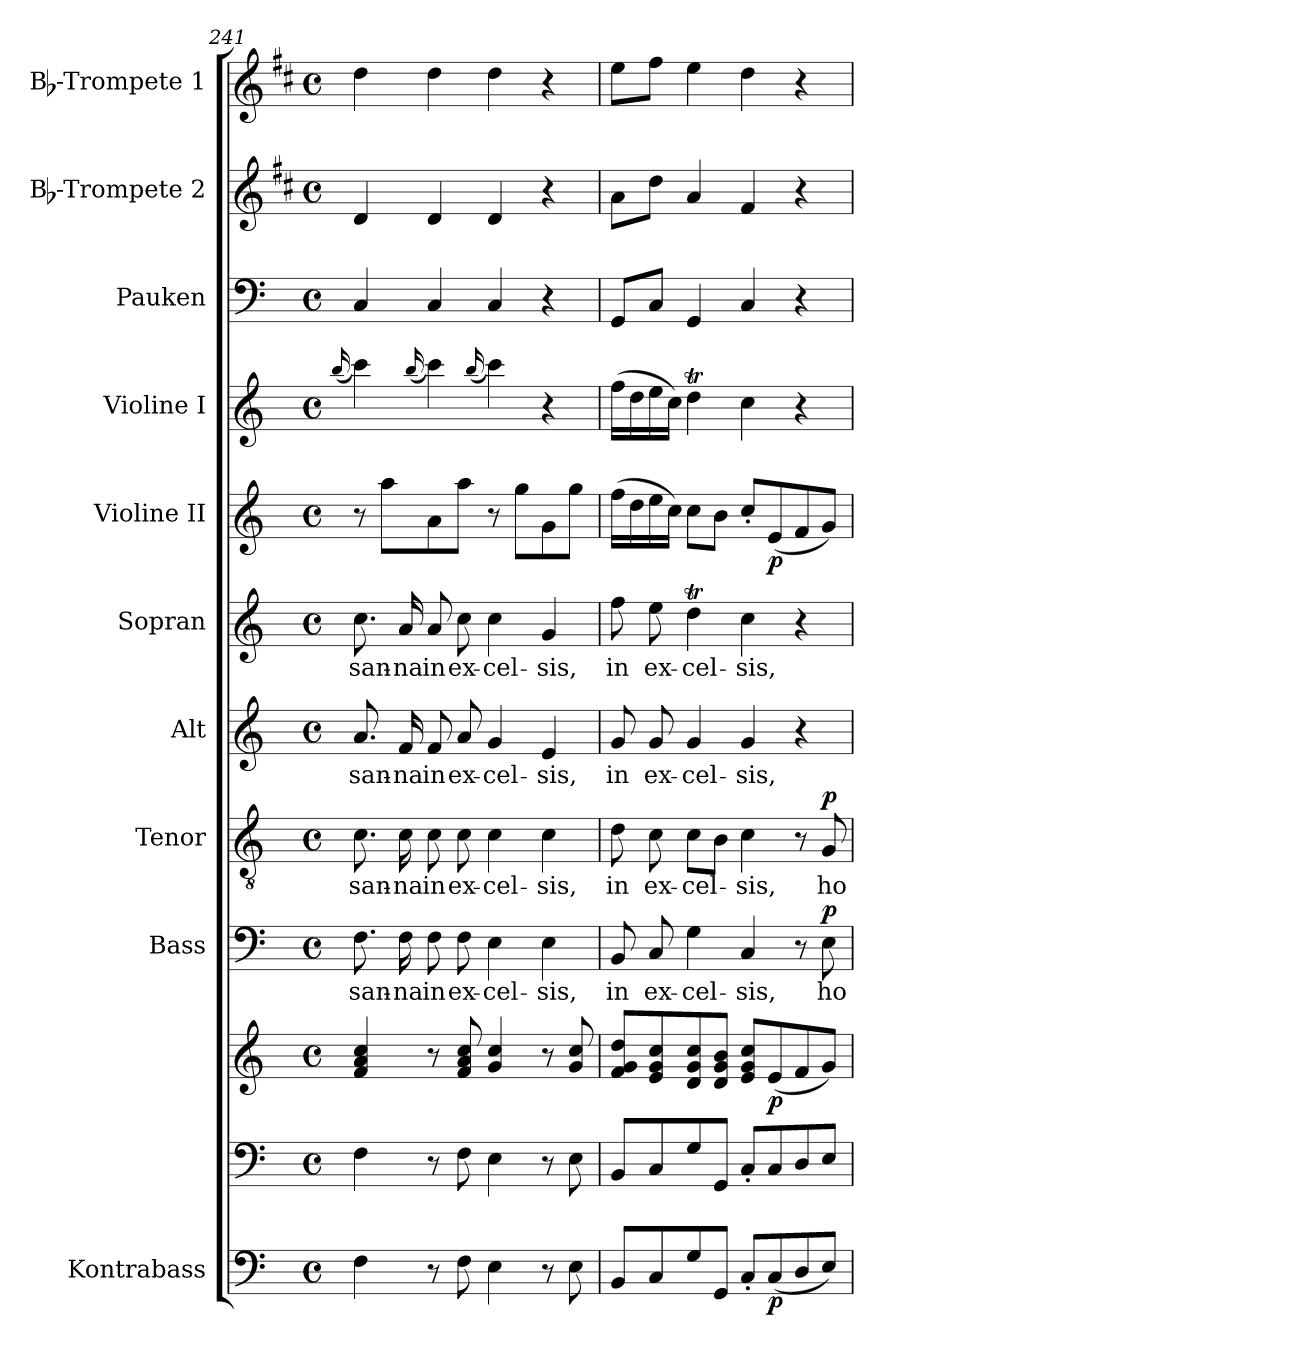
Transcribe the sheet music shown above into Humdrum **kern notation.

**kern	**dynam	**kern	**kern	**dynam	**kern	**text	**dynam	**kern	**text	**dynam	**kern	**text	**kern	**text	**kern	**dynam	**kern	**kern	**kern	**kern
*part11	*part11	*part10	*part10	*part10	*part9	*part9	*part9	*part8	*part8	*part8	*part7	*part7	*part6	*part6	*part5	*part5	*part4	*part3	*part2	*part1
*staff12	*staff12	*staff11	*staff10	*staff10/11	*staff9	*staff9	*staff9	*staff8	*staff8	*staff8	*staff7	*staff7	*staff6	*staff6	*staff5	*staff5	*staff4	*staff3	*staff2	*staff1
*I"Kontrabass	*	*	*	*	*I"Bass	*	*	*I"Tenor	*	*	*I"Alt	*	*I"Sopran	*	*I"Violine II	*	*I"Violine I	*I"Pauken	*I"Bb-Trompete 2	*I"Bb-Trompete 1
*I'Kb.	*	*	*	*	*I'B.	*	*	*I'T.	*	*	*I'A.	*	*I'S.	*	*I'Vl. II	*	*I'Vl. I	*I'Pk.	*I'Bb Trp. 2	*I'Bb Trp. 1
*clefF4	*	*clefF4	*clefG2	*	*clefF4	*	*	*clefGv2	*	*	*clefG2	*	*clefG2	*	*clefG2	*	*clefG2	*clefF4	*clefG2	*clefG2
*ITrd7c12	*	*	*	*	*	*	*	*	*	*	*	*	*	*	*	*	*	*	*ITrd1c2	*ITrd1c2
*k[]	*	*k[]	*k[]	*	*k[]	*	*	*k[]	*	*	*k[]	*	*k[]	*	*k[]	*	*k[]	*k[]	*k[]	*k[]
*C:	*	*C:	*C:	*	*C:	*	*	*C:	*	*	*C:	*	*C:	*	*C:	*	*C:	*C:	*C:	*C:
*M4/4	*	*M4/4	*M4/4	*	*M4/4	*	*	*M4/4	*	*	*M4/4	*	*M4/4	*	*M4/4	*	*M4/4	*M4/4	*M4/4	*M4/4
*met(c)	*	*met(c)	*met(c)	*	*met(c)	*	*	*met(c)	*	*	*met(c)	*	*met(c)	*	*met(c)	*	*met(c)	*met(c)	*met(c)	*met(c)
=241	=241	=241	=241	=241	=241	=241	=241	=241	=241	=241	=241	=241	=241	=241	=241	=241	=241	=241	=241	=241
.	.	.	.	.	.	.	.	.	.	.	.	.	.	.	.	.	(<16qqbb/	.	.	.
!	!	!	!	!	!	!LO:LY:b	!	!	!LO:LY:b	!	!	!LO:LY:b	!	!LO:LY:b	!	!	!	!	!	!
4FF\	.	4F\	4f/ 4a/ 4cc/	.	8.F\	-san-	.	8.c\	-san-	.	8.a/	-san-	8.cc\	-san-	8r	.	4ccc\)	4C/	4c/	4cc\
.	.	.	.	.	.	.	.	.	.	.	.	.	.	.	8aa\L	.	.	.	.	.
!	!	!	!	!	!	!LO:LY:b	!	!	!LO:LY:b	!	!	!LO:LY:b	!	!LO:LY:b	!	!	!	!	!	!
.	.	.	.	.	16F\	-na	.	16c\	-na	.	16f/	-na	16a/	-na	.	.	.	.	.	.
.	.	.	.	.	.	.	.	.	.	.	.	.	.	.	.	.	(<16qqbb/	.	.	.
!	!	!	!	!	!	!LO:LY:b	!	!	!LO:LY:b	!	!	!LO:LY:b	!	!LO:LY:b	!	!	!	!	!	!
8r	.	8r	8r	.	8F\	in	.	8c\	in	.	8f/	in	8a/	in	8a\	.	4ccc\)	4C/	4c/	4cc\
!	!	!	!	!	!	!LO:LY:b	!	!	!LO:LY:b	!	!	!LO:LY:b	!	!LO:LY:b	!	!	!	!	!	!
8FF\	.	8F\	8f/ 8a/ 8cc/	.	8F\	ex-	.	8c\	ex-	.	8a/	ex-	8cc\	ex-	8aa\J	.	.	.	.	.
.	.	.	.	.	.	.	.	.	.	.	.	.	.	.	.	.	(<16qqbb/	.	.	.
!	!	!	!	!	!	!LO:LY:b	!	!	!LO:LY:b	!	!	!LO:LY:b	!	!LO:LY:b	!	!	!	!	!	!
4EE\	.	4E\	4g/ 4cc/	.	4E\	-cel-	.	4c\	-cel-	.	4g/	-cel-	4cc\	-cel-	8r	.	4ccc\)	4C/	4c/	4cc\
.	.	.	.	.	.	.	.	.	.	.	.	.	.	.	8gg\L	.	.	.	.	.
!	!	!	!	!	!	!LO:LY:b	!	!	!LO:LY:b	!	!	!LO:LY:b	!	!LO:LY:b	!	!	!	!	!	!
8r	.	8r	8r	.	4E\	-sis,	.	4c\	-sis,	.	4e/	-sis,	4g/	-sis,	8g\	.	4r	4r	4r	4r
8EE\	.	8E\	8g/ 8cc/	.	.	.	.	.	.	.	.	.	.	.	8gg\J	.	.	.	.	.
=242	=242	=242	=242	=242	=242	=242	=242	=242	=242	=242	=242	=242	=242	=242	=242	=242	=242	=242	=242	=242
!	!	!	!	!	!	!LO:LY:b	!	!	!LO:LY:b	!	!	!LO:LY:b	!	!LO:LY:b	!	!	!	!	!	!
8BBB/L	.	8BB/L	8f/ 8g/ 8dd/L	.	8BB/	in	.	8d\	in	.	8g/	in	8ff\	in	(>16ff\LL	.	(>16ff\LL	8GG/L	8g\L	8dd\L
.	.	.	.	.	.	.	.	.	.	.	.	.	.	.	16dd\	.	16dd\	.	.	.
!	!	!	!	!	!	!LO:LY:b	!	!	!LO:LY:b	!	!	!LO:LY:b	!	!LO:LY:b	!	!	!	!	!	!
8CC/	.	8C/	8e/ 8g/ 8cc/	.	8C/	ex-	.	8c\	ex-	.	8g/	ex-	8ee\	ex-	16ee\	.	16ee\	8C/J	8cc\J	8ee\J
.	.	.	.	.	.	.	.	.	.	.	.	.	.	.	16cc\JJ)	.	16cc\JJ)	.	.	.
!	!	!	!	!	!	!LO:LY:b	!	!	!LO:LY:b	!	!	!LO:LY:b	!	!LO:LY:b	!	!	!	!	!	!
8GG/	.	8G/	8d/ 8g/ 8cc/	.	4G\	-cel-	.	8c\L	-cel-	.	4g/	-cel-	4ddT\	-cel-	8cc\L	.	4ddT\	4GG/	4g/	4dd\
8GGG/J	.	8GG/J	8d/ 8g/ 8b/J	.	.	.	.	8B\J	.	.	.	.	.	.	8b\J	.	.	.	.	.
!	!	!	!	!	!	!LO:LY:b	!	!	!LO:LY:b	!	!	!LO:LY:b	!	!LO:LY:b	!	!	!	!	!	!
8CC'</L	.	8C'</L	8e/ 8g/ 8cc/L	.	4C/	-sis,	.	4c\	-sis,	.	4g/	-sis,	4cc\	-sis,	8cc'</L	.	4cc\	4C/	4e/	4cc\
!	!LO:DY:b	!	!	!LO:DY:b	!	!	!	!	!	!	!	!	!	!	!	!LO:DY:b	!	!	!	!
(<8CC/	p	8C/	(<8e/	p	.	.	.	.	.	.	.	.	.	.	(<8e/	p	.	.	.	.
8DD/	.	8D/	8f/	.	8r	.	.	8r	.	.	4r	.	4r	.	8f/	.	4r	4r	4r	4r
!	!	!	!	!	!	!LO:LY:b	!LO:DY:a	!	!LO:LY:b	!LO:DY:a	!	!	!	!	!	!	!	!	!	!
8EE/J)	.	8E/J	8g/J)	.	8E\	ho-	p	8G/	ho-	p	.	.	.	.	8g/J)	.	.	.	.	.
=	=	=	=	=	=	=	=	=	=	=	=	=	=	=	=	=	=	=	=	=
*-	*-	*-	*-	*-	*-	*-	*-	*-	*-	*-	*-	*-	*-	*-	*-	*-	*-	*-	*-	*-
